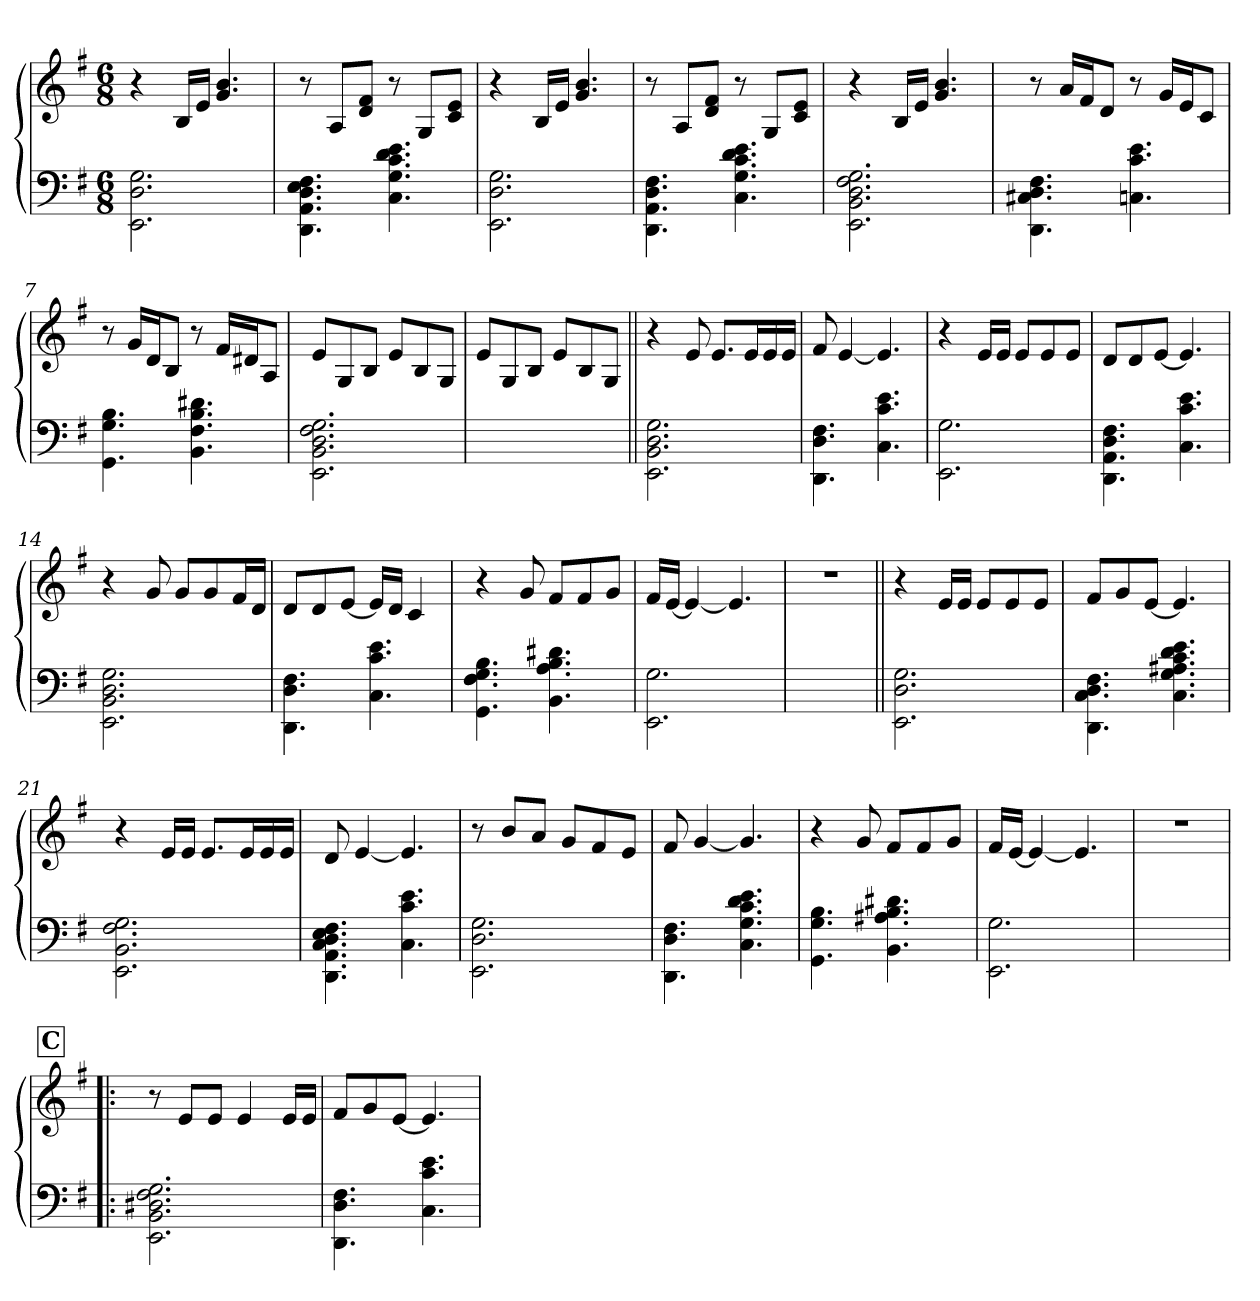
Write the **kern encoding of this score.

**kern	**kern
*part1	*part1
*staff2	*staff1
*clefF4	*clefG2
*k[f#]	*k[f#]
*G:	*G:
*M6/8	*M6/8
*MM75	*MM75
=1	=1
2.EE\ 2.D\ 2.G\	4r
.	16B/LL
.	16e/JJ
.	4.g/ 4.b/
=2	=2
4.DD\ 4.AA\ 4.D\ 4.E\ 4.F#\	8r
.	8A/L
.	8d/ 8f#/J
4.C\ 4.G\ 4.c\ 4.d\ 4.e\	8r
.	8G/L
.	8c/ 8e/J
=3	=3
2.EE\ 2.D\ 2.G\	4r
.	16B/LL
.	16e/JJ
.	4.g/ 4.b/
=4	=4
4.DD\ 4.AA\ 4.D\ 4.F#\	8r
.	8A/L
.	8d/ 8f#/J
4.C\ 4.G\ 4.c\ 4.d\ 4.e\	8r
.	8G/L
.	8c/ 8e/J
=5	=5
2.EE\ 2.BB\ 2.D\ 2.F#\ 2.G\	4r
.	16B/LL
.	16e/JJ
.	4.g/ 4.b/
!!LO:LB:g=z
=6	=6
4.DD\ 4.C#X\ 4.D\ 4.F#\	8r
.	16a/LL
.	16f#/J
.	8d/J
4.Cn\ 4.c\ 4.e\	8r
.	16g/LL
.	16e/J
.	8c/J
=7	=7
4.GG\ 4.G\ 4.B\	8r
.	16g/LL
.	16d/J
.	8B/J
4.BB\ 4.F#\ 4.B\ 4.d#X\	8r
.	16f#/LL
.	16d#X/J
.	8A/J
=8	=8
2.EE\ 2.BB\ 2.D\ 2.F#\ 2.G\	8e/L
.	8G/
.	8B/J
.	8e/L
.	8B/
.	8G/J
=9	=9
2.ryy	8e/L
.	8G/
.	8B/J
.	8e/L
.	8B/
.	8G/J
!!LO:LB:g=z
=10||	=10||
2.EE\ 2.BB\ 2.D\ 2.G\	4r
.	8e/
.	8.e/L
.	16e/L
.	16e/
.	16e/JJ
=11	=11
4.DD\ 4.D\ 4.F#\	8f#/
.	[4e/
4.C\ 4.c\ 4.e\	4.e/]
=12	=12
2.EE\ 2.G\	4r
.	16e/LL
.	16e/JJ
.	8e/L
.	8e/
.	8e/J
=13	=13
4.DD\ 4.AA\ 4.D\ 4.F#\	8d/L
.	8d/
.	[8e/J
4.C\ 4.c\ 4.e\	4.e/]
!!LO:LB:g=z
=14	=14
2.EE\ 2.BB\ 2.D\ 2.G\	4r
.	8g/
.	8g/L
.	8g/
.	16f#/L
.	16d/JJ
=15	=15
4.DD\ 4.D\ 4.F#\	8d/L
.	8d/
.	[8e/J
4.C\ 4.c\ 4.e\	16e/LL]
.	16d/JJ
.	4c/
=16	=16
4.GG\ 4.F#\ 4.G\ 4.B\	4r
.	8g/
4.BB\ 4.A\ 4.B\ 4.d#X\	8f#/L
.	8f#/
.	8g/J
=17	=17
2.EE\ 2.G\	16f#/LL
.	[16e/JJ
.	4e/_
.	4.e/]
=18	=18
2.ryy	2.r
!!LO:LB:g=z
=19||	=19||
2.EE\ 2.D\ 2.G\	4r
.	16e/LL
.	16e/JJ
.	8e/L
.	8e/
.	8e/J
=20	=20
4.DD\ 4.C\ 4.D\ 4.F#\	8f#/L
.	8g/
.	[8e/J
4.C\ 4.G\ 4.A#X\ 4.c\ 4.d\ 4.e\	4.e/]
=21	=21
2.EE\ 2.BB\ 2.F#\ 2.G\	4r
.	16e/LL
.	16e/JJ
.	8.e/L
.	16e/L
.	16e/
.	16e/JJ
=22	=22
4.DD\ 4.AA\ 4.C\ 4.D\ 4.E\ 4.F#\	8d/
.	[4e/
4.C\ 4.c\ 4.e\	4.e/]
!!LO:PB:g=z
=23	=23
2.EE\ 2.D\ 2.G\	8r
.	8b/L
.	8a/J
.	8g/L
.	8f#/
.	8e/J
=24	=24
4.DD\ 4.D\ 4.F#\	8f#/
.	[4g/
4.C\ 4.G\ 4.c\ 4.d\ 4.e\	4.g/]
=25	=25
4.GG\ 4.G\ 4.B\	4r
.	8g/
4.BB\ 4.A#X\ 4.B\ 4.d#X\	8f#/L
.	8f#/
.	8g/J
=26	=26
2.EE\ 2.G\	16f#/LL
.	[16e/JJ
.	4e/_
.	4.e/]
=27	=27
2.ryy	2.r
!!LO:LB:g=z
!!LO:REH:place=s1:a:fs=14:t=C
=28!|:	=28!|:
2.EE\ 2.BB\ 2.D#X\ 2.F#\ 2.G\	8r
.	8e/L
.	8e/J
.	4e/
.	16e/LL
.	16e/JJ
=29	=29
4.DD\ 4.D\ 4.F#\	8f#/L
.	8g/
.	[8e/J
4.C\ 4.c\ 4.e\	4.e/]
=	=
*-	*-
